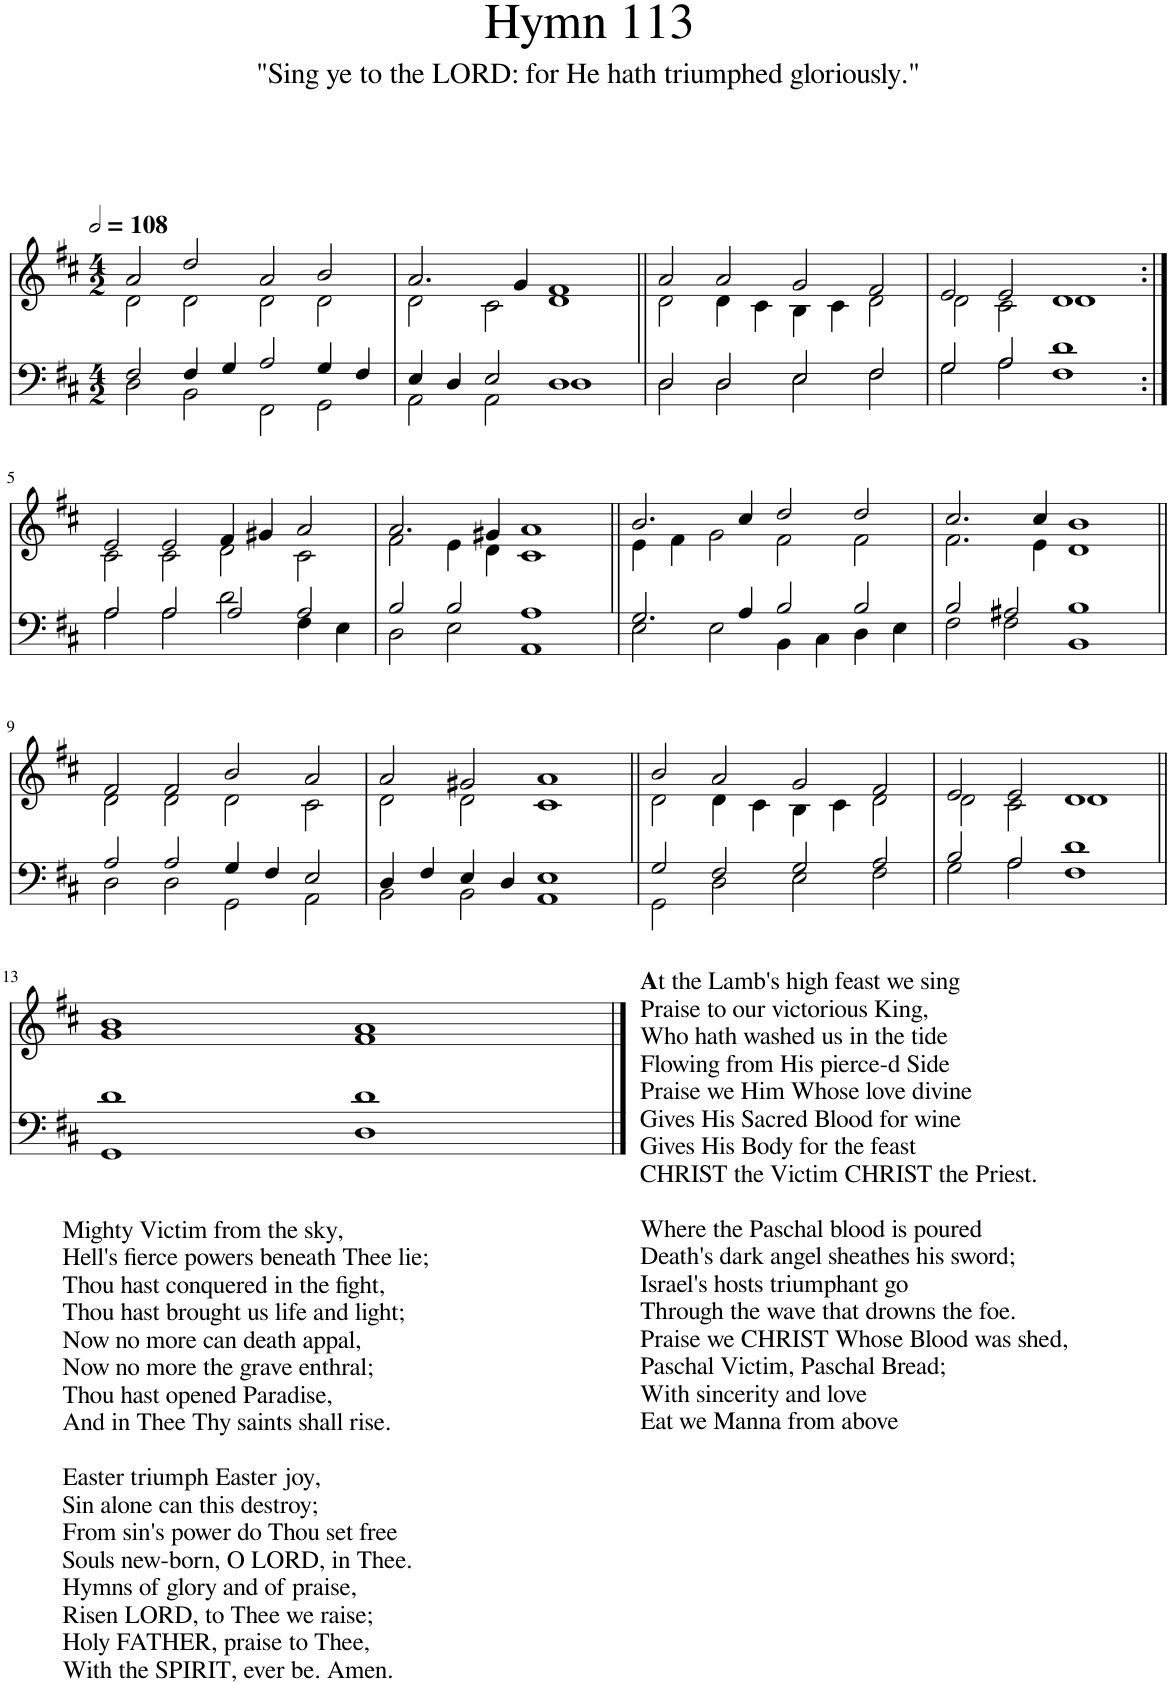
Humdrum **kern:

**kern	**kern
*part1	*part1
*staff2	*staff1
*I"Organ	*
*I'Org.	*
*clefF4	*clefG2
*k[f#c#]	*k[f#c#]
*M4/2	*M4/2
*MM216	*MM216
=1	=1
*^	*^
*	*^	*	*
0ryy	2F#/	2D\	2a/	2d\
.	4F#/	2BB\	2dd/	2d\
.	4G/	.	.	.
.	2A/	2FF#\	2a/	2d\
.	4G/	2GG\	2b/	2d\
.	4F#/	.	.	.
=2	=2	=2	=2	=2
0ryy	4E/	2AA\	2.a/	2d\
.	4D/	.	.	.
.	2E/	2AA\	.	2c#\
.	.	.	4g/	.
.	1D	1D	1f#	1d
=3||	=3||	=3||	=3||	=3||
0ryy	2D/	2D\	2a/	2d\
.	2D/	2D\	2a/	4d\
.	.	.	.	4c#\
.	2E/	2E\	2g/	4B\
.	.	.	.	4c#\
.	2F#/	2F#\	2f#/	2d\
=4	=4	=4	=4	=4
0ryy	2G/	2G\	2e/	2d\
.	2A/	2A\	2e/	2c#\
.	1F#	1d	1d	1d
!!LO:LB:g=z	!!
=5:|!	=5:|!	=5:|!	=5:|!	=5:|!
0ryy	2A/	2A\	2e/	2c#\
.	2A/	2A\	2e/	2c#\
.	2A/	2d\	4f#/	2d\
.	.	.	4g#X/	.
.	2A/	4F#\	2a/	2c#\
.	.	4E\	.	.
=6	=6	=6	=6	=6
0ryy	2B/	2D\	2.a/	2f#\
.	2B/	2E\	.	4e\
.	.	.	4g#X/	4d\
.	1A	1AA	1a	1c#
=7||	=7||	=7||	=7||	=7||
0ryy	2.G/	2E\	2.b/	4e\
.	.	.	.	4f#\
.	.	2E\	.	2g\
.	4A/	.	4cc#/	.
.	2B/	4BB\	2dd/	2f#\
.	.	4C#\	.	.
.	2B/	4D\	2dd/	2f#\
.	.	4E\	.	.
=8	=8	=8	=8	=8
0ryy	2B/	2F#\	2.cc#/	2.f#\
.	2A#X/	2F#\	.	.
.	.	.	4cc#/	4e\
.	1B	1BB	1b	1d
!!LO:LB:g=z	!!
=9||	=9||	=9||	=9||	=9||
0ryy	2A/	2D\	2f#/	2d\
.	2A/	2D\	2f#/	2d\
.	4G/	2GG\	2b/	2d\
.	4F#/	.	.	.
.	2E/	2AA\	2a/	2c#\
=10	=10	=10	=10	=10
0ryy	4D/	2BB\	2a/	2d\
.	4F#/	.	.	.
.	4E/	2BB\	2g#X/	2d\
.	4D/	.	.	.
.	1E	1AA	1a	1c#
=11||	=11||	=11||	=11||	=11||
0ryy	2G/	2GG\	2b/	2d\
.	2F#/	2D\	2a/	4d\
.	.	.	.	4c#\
.	2G/	2E\	2g/	4B\
.	.	.	.	4c#\
.	2A/	2F#\	2f#/	2d\
=12	=12	=12	=12	=12
0ryy	2B/	2G\	2e/	2d\
.	2A/	2A\	2e/	2c#\
.	1F#	1d	1d	1d
!!LO:LB:g=z	!!
=13||	=13||	=13||	=13||	=13||
0ryy	1d	1GG	1b	1g
.	1d	1D	1a	1f#
*v	*v	*v	*	*
*	*v	*v
==	==
*-	*-
